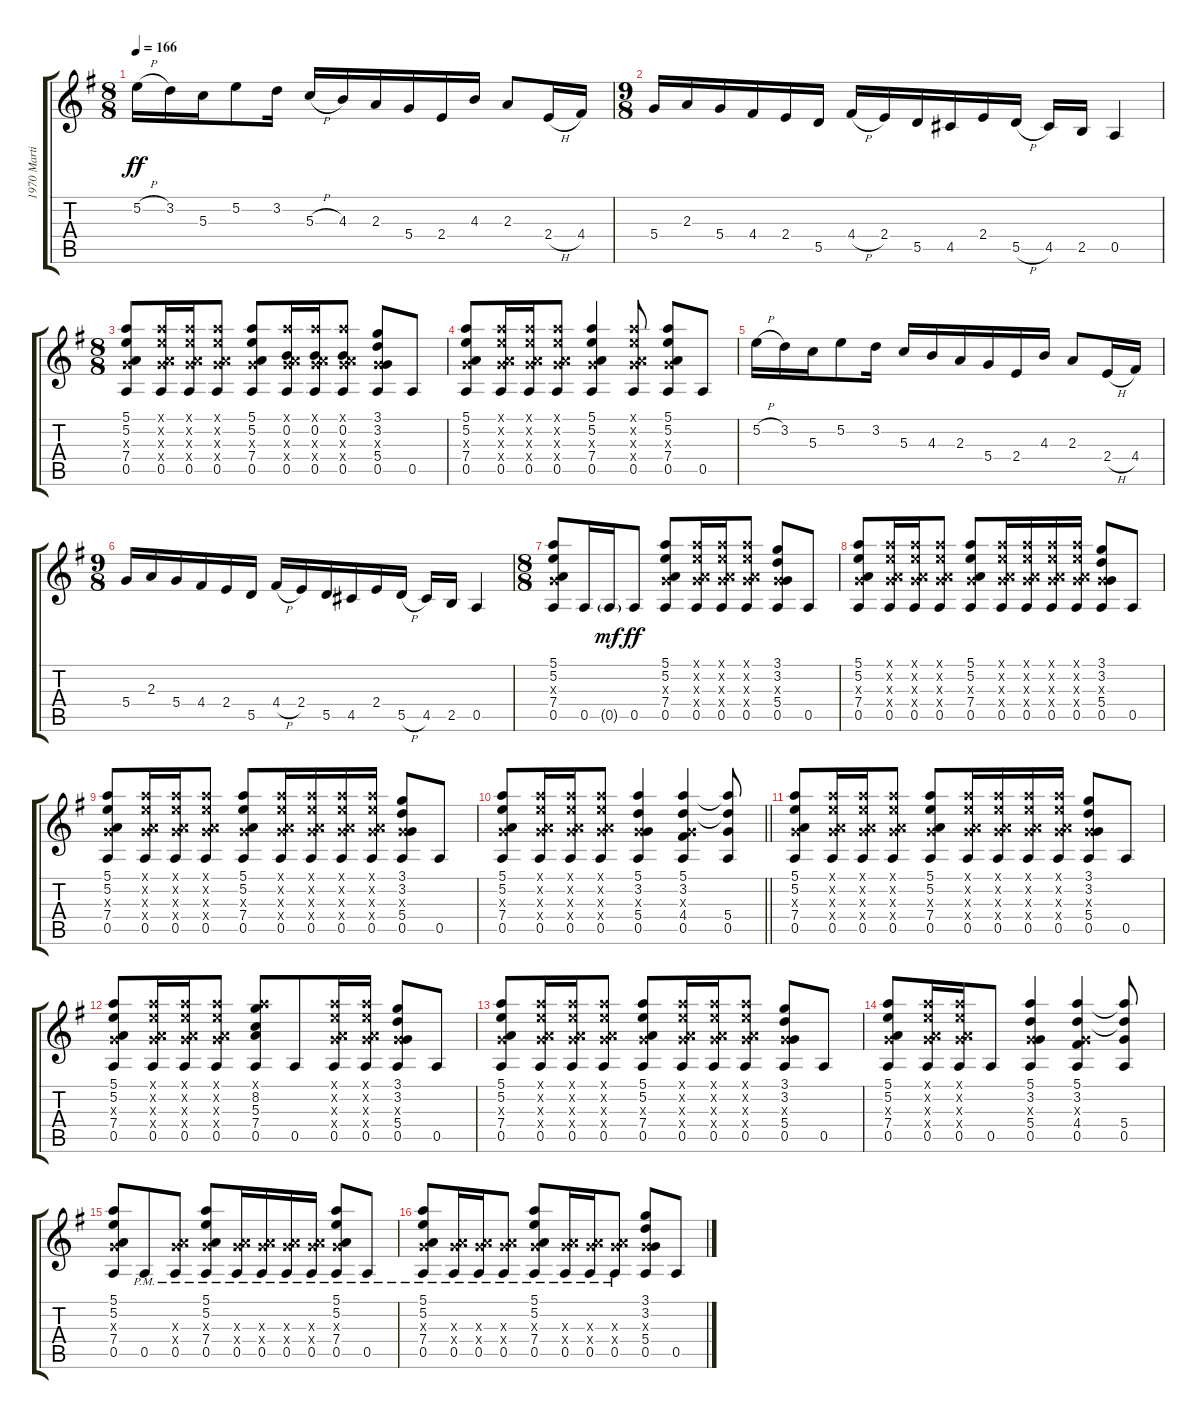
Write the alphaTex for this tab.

\track ("1970 Martin 000-18" "1970 Marti") {instrument acousticguitarsteel}
\staff {score tabs}
\tuning (E4 B3 G3 D3 A2 E2) {hide}
\ts (8 8)
\tempo 166
\clef g2
\ks g
5.2{h}.16{dy ff} 3.2.16 5.3.16 5.2.8 3.2.16 5.3{h}.16 4.3.16 2.3.16 5.4.16 2.4.16 4.3.16 2.3.8 2.4{h}.16 4.4.16 |
\ts (9 8)
5.4.16 2.3.16 5.4.16 4.4.16 2.4.16 5.5.16 4.4{h}.16 2.4.16 5.5.16 4.5.16 2.4.16 5.5{h}.16 4.5.16 2.5.16 0.5.4 |
\ts (8 8)
(5.1 5.2 0.3{x} 7.4 0.5).8 (5.1{x} 5.2{x} 0.3{x} 7.4{x} 0.5).16 (5.1{x} 5.2{x} 0.3{x} 7.4{x} 0.5).16 (5.1{x} 5.2{x} 0.3{x} 7.4{x} 0.5).8 (5.1 5.2 0.3{x} 7.4 0.5).8 (5.1{x} 0.2 0.3{x} 7.4{x} 0.5).16 (5.1{x} 0.2 0.3{x} 7.4{x} 0.5).16 (5.1{x} 0.2 0.3{x} 7.4{x} 0.5).8 (3.1 3.2 0.3{x} 5.4 0.5).8 0.5.8 |
(5.1 5.2 0.3{x} 7.4 0.5).8 (5.1{x} 5.2{x} 0.3{x} 7.4{x} 0.5).16 (5.1{x} 5.2{x} 0.3{x} 7.4{x} 0.5).16 (5.1{x} 5.2{x} 0.3{x} 7.4{x} 0.5).8 (5.1 5.2 0.3{x} 7.4 0.5).4 (5.1{x} 5.2{x} 0.3{x} 7.4{x} 0.5).8 (5.1 5.2 0.3{x} 7.4 0.5).8 0.5.8 |
5.2{h}.16 3.2.16 5.3.16 5.2.8 3.2.16 5.3.16 4.3.16 2.3.16 5.4.16 2.4.16 4.3.16 2.3.8 2.4{h}.16 4.4.16 |
\ts (9 8)
5.4.16 2.3.16 5.4.16 4.4.16 2.4.16 5.5.16 4.4{h}.16 2.4.16 5.5.16 4.5.16 2.4.16 5.5{h}.16 4.5.16 2.5.16 0.5.4 |
\ts (8 8)
(5.1 5.2 0.3{x} 7.4 0.5).8 0.5.16 0.5{g}.16{dy mf} 0.5.8{dy ff} (5.1 5.2 0.3{x} 7.4 0.5).8 (5.1{x} 5.2{x} 0.3{x} 7.4{x} 0.5).16 (5.1{x} 5.2{x} 0.3{x} 7.4{x} 0.5).16 (5.1{x} 5.2{x} 0.3{x} 7.4{x} 0.5).8 (3.1 3.2 0.3{x} 5.4 0.5).8 0.5.8 |
(5.1 5.2 0.3{x} 7.4 0.5).8 (5.1{x} 5.2{x} 0.3{x} 7.4{x} 0.5).16 (5.1{x} 5.2{x} 0.3{x} 7.4{x} 0.5).16 (5.1{x} 5.2{x} 0.3{x} 7.4{x} 0.5).8 (5.1 5.2 0.3{x} 7.4 0.5).8 (5.1{x} 5.2{x} 0.3{x} 7.4{x} 0.5).16 (5.1{x} 5.2{x} 0.3{x} 7.4{x} 0.5).16 (5.1{x} 5.2{x} 0.3{x} 7.4{x} 0.5).16 (5.1{x} 5.2{x} 0.3{x} 7.4{x} 0.5).16 (3.1 3.2 0.3{x} 5.4 0.5).8 0.5.8 |
(5.1 5.2 0.3{x} 7.4 0.5).8 (5.1{x} 5.2{x} 0.3{x} 7.4{x} 0.5).16 (5.1{x} 5.2{x} 0.3{x} 7.4{x} 0.5).16 (5.1{x} 5.2{x} 0.3{x} 7.4{x} 0.5).8 (5.1 5.2 0.3{x} 7.4 0.5).8 (5.1{x} 5.2{x} 0.3{x} 7.4{x} 0.5).16 (5.1{x} 5.2{x} 0.3{x} 7.4{x} 0.5).16 (5.1{x} 5.2{x} 0.3{x} 7.4{x} 0.5).16 (5.1{x} 5.2{x} 0.3{x} 7.4{x} 0.5).16 (3.1 3.2 0.3{x} 5.4 0.5).8 0.5.8 |
\barLineRight lightlight
(5.1 5.2 0.3{x} 7.4 0.5).8 (5.1{x} 5.2{x} 0.3{x} 7.4{x} 0.5).16 (5.1{x} 5.2{x} 0.3{x} 7.4{x} 0.5).16 (5.1{x} 5.2{x} 0.3{x} 7.4{x} 0.5).8 (5.1 3.2 0.3{x} 5.4 0.5).4 (5.1 3.2 0.3{x} 4.4 0.5).4 (5.1{t} 3.2{t} 5.4 0.5).8 |
(5.1 5.2 0.3{x} 7.4 0.5).8 (5.1{x} 5.2{x} 0.3{x} 7.4{x} 0.5).16 (5.1{x} 5.2{x} 0.3{x} 7.4{x} 0.5).16 (5.1{x} 5.2{x} 0.3{x} 7.4{x} 0.5).8 (5.1 5.2 0.3{x} 7.4 0.5).8 (5.1{x} 5.2{x} 0.3{x} 7.4{x} 0.5).16 (5.1{x} 5.2{x} 0.3{x} 7.4{x} 0.5).16 (5.1{x} 5.2{x} 0.3{x} 7.4{x} 0.5).16 (5.1{x} 5.2{x} 0.3{x} 7.4{x} 0.5).16 (3.1 3.2 0.3{x} 5.4 0.5).8 0.5.8 |
(5.1 5.2 0.3{x} 7.4 0.5).8 (5.1{x} 5.2{x} 0.3{x} 7.4{x} 0.5).16 (5.1{x} 5.2{x} 0.3{x} 7.4{x} 0.5).16 (5.1{x} 5.2{x} 0.3{x} 7.4{x} 0.5).8 (5.1{x} 8.2 5.3 7.4 0.5).8 0.5.8 (5.1{x} 5.2{x} 0.3{x} 7.4{x} 0.5).16 (5.1{x} 5.2{x} 0.3{x} 7.4{x} 0.5).16 (3.1 3.2 0.3{x} 5.4 0.5).8 0.5.8 |
(5.1 5.2 0.3{x} 7.4 0.5).8 (5.1{x} 5.2{x} 0.3{x} 7.4{x} 0.5).16 (5.1{x} 5.2{x} 0.3{x} 7.4{x} 0.5).16 (5.1{x} 5.2{x} 0.3{x} 7.4{x} 0.5).8 (5.1 5.2 0.3{x} 7.4 0.5).8 (5.1{x} 5.2{x} 0.3{x} 7.4{x} 0.5).16 (5.1{x} 5.2{x} 0.3{x} 7.4{x} 0.5).16 (5.1{x} 5.2{x} 0.3{x} 7.4{x} 0.5).8 (3.1 3.2 0.3{x} 5.4 0.5).8 0.5.8 |
(5.1 5.2 0.3{x} 7.4 0.5).8 (5.1{x} 5.2{x} 0.3{x} 7.4{x} 0.5).16 (5.1{x} 5.2{x} 0.3{x} 7.4{x} 0.5).16 0.5.8 (5.1 3.2 0.3{x} 5.4 0.5).4 (5.1 3.2 0.3{x} 4.4 0.5).4 (5.1{t} 3.2{t} 5.4 0.5).8 |
(5.1 5.2 0.3{x} 7.4 0.5).8 0.5{pm}.8 (0.3{pm x} 7.4{pm x} 0.5{pm}).8 (5.1{pm} 5.2{pm} 0.3{pm x} 7.4{pm} 0.5{pm}).8 (0.3{pm x} 7.4{pm x} 0.5{pm}).16 (0.3{pm x} 7.4{pm x} 0.5{pm}).16 (0.3{pm x} 7.4{pm x} 0.5{pm}).16 (0.3{pm x} 7.4{pm x} 0.5{pm}).16 (5.1{pm} 5.2{pm} 0.3{pm x} 7.4{pm} 0.5{pm}).8 0.5{pm}.8 |
(5.1{pm} 5.2{pm} 0.3{pm x} 7.4{pm} 0.5{pm}).8 (0.3{pm x} 7.4{pm x} 0.5{pm}).16 (0.3{pm x} 7.4{pm x} 0.5{pm}).16 (0.3{pm x} 7.4{pm x} 0.5{pm}).8 (5.1{pm} 5.2{pm} 0.3{pm x} 7.4{pm} 0.5{pm}).8 (0.3{pm x} 7.4{pm x} 0.5{pm}).16 (0.3{pm x} 7.4{pm x} 0.5{pm}).16 (0.3{pm x} 7.4{pm x} 0.5{pm}).8 (3.1 3.2 0.3{x} 5.4 0.5).8 0.5.8
